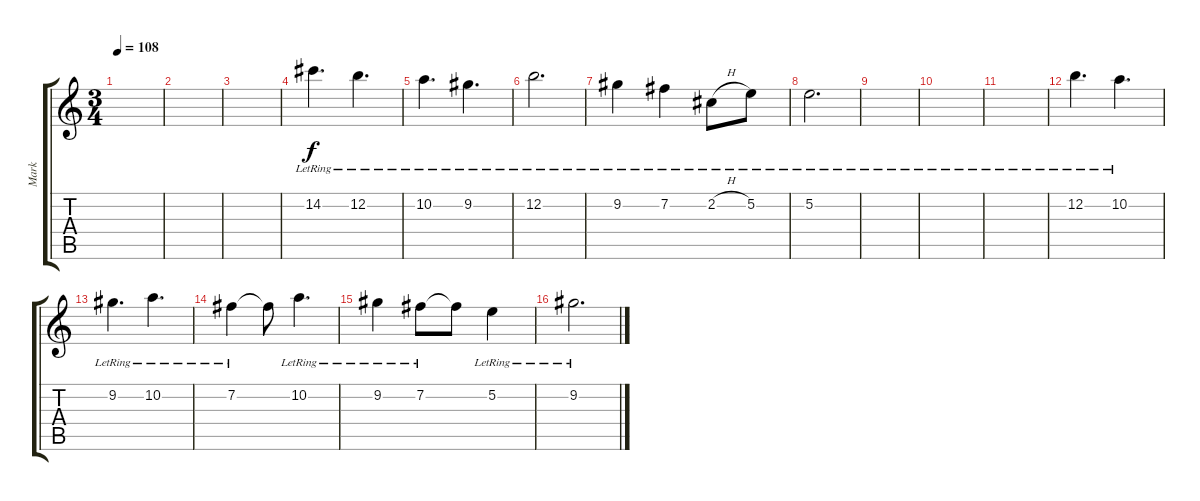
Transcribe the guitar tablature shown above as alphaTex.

\track ("Mark" "Mark") {instrument acousticguitarsteel}
\staff {score tabs}
\tuning (E4 B3 G3 D3 A2 E2) {hide}
\ts (3 4)
\tempo 108
\clef g2
\ks c
|
|
|
14.2{lr}.4{d} 12.2{lr}.4{d} |
10.2{lr}.4{d} 9.2{lr}.4{d} |
12.2{lr}.2{d} |
9.2{lr}.4 7.2{lr}.4 2.2{h lr}.8 5.2{lr}.8 |
5.2{lr}.2{d} |
|
|
|
12.2{lr}.4{d} 10.2{lr}.4{d} |
9.2{lr}.4{d} 10.2{lr}.4{d} |
7.2{lr}.4 7.2{t}.8 10.2{lr}.4{d} |
9.2{lr}.4 7.2{lr}.8 7.2{t}.8 5.2{lr}.4 |
9.2{lr}.2{d}
